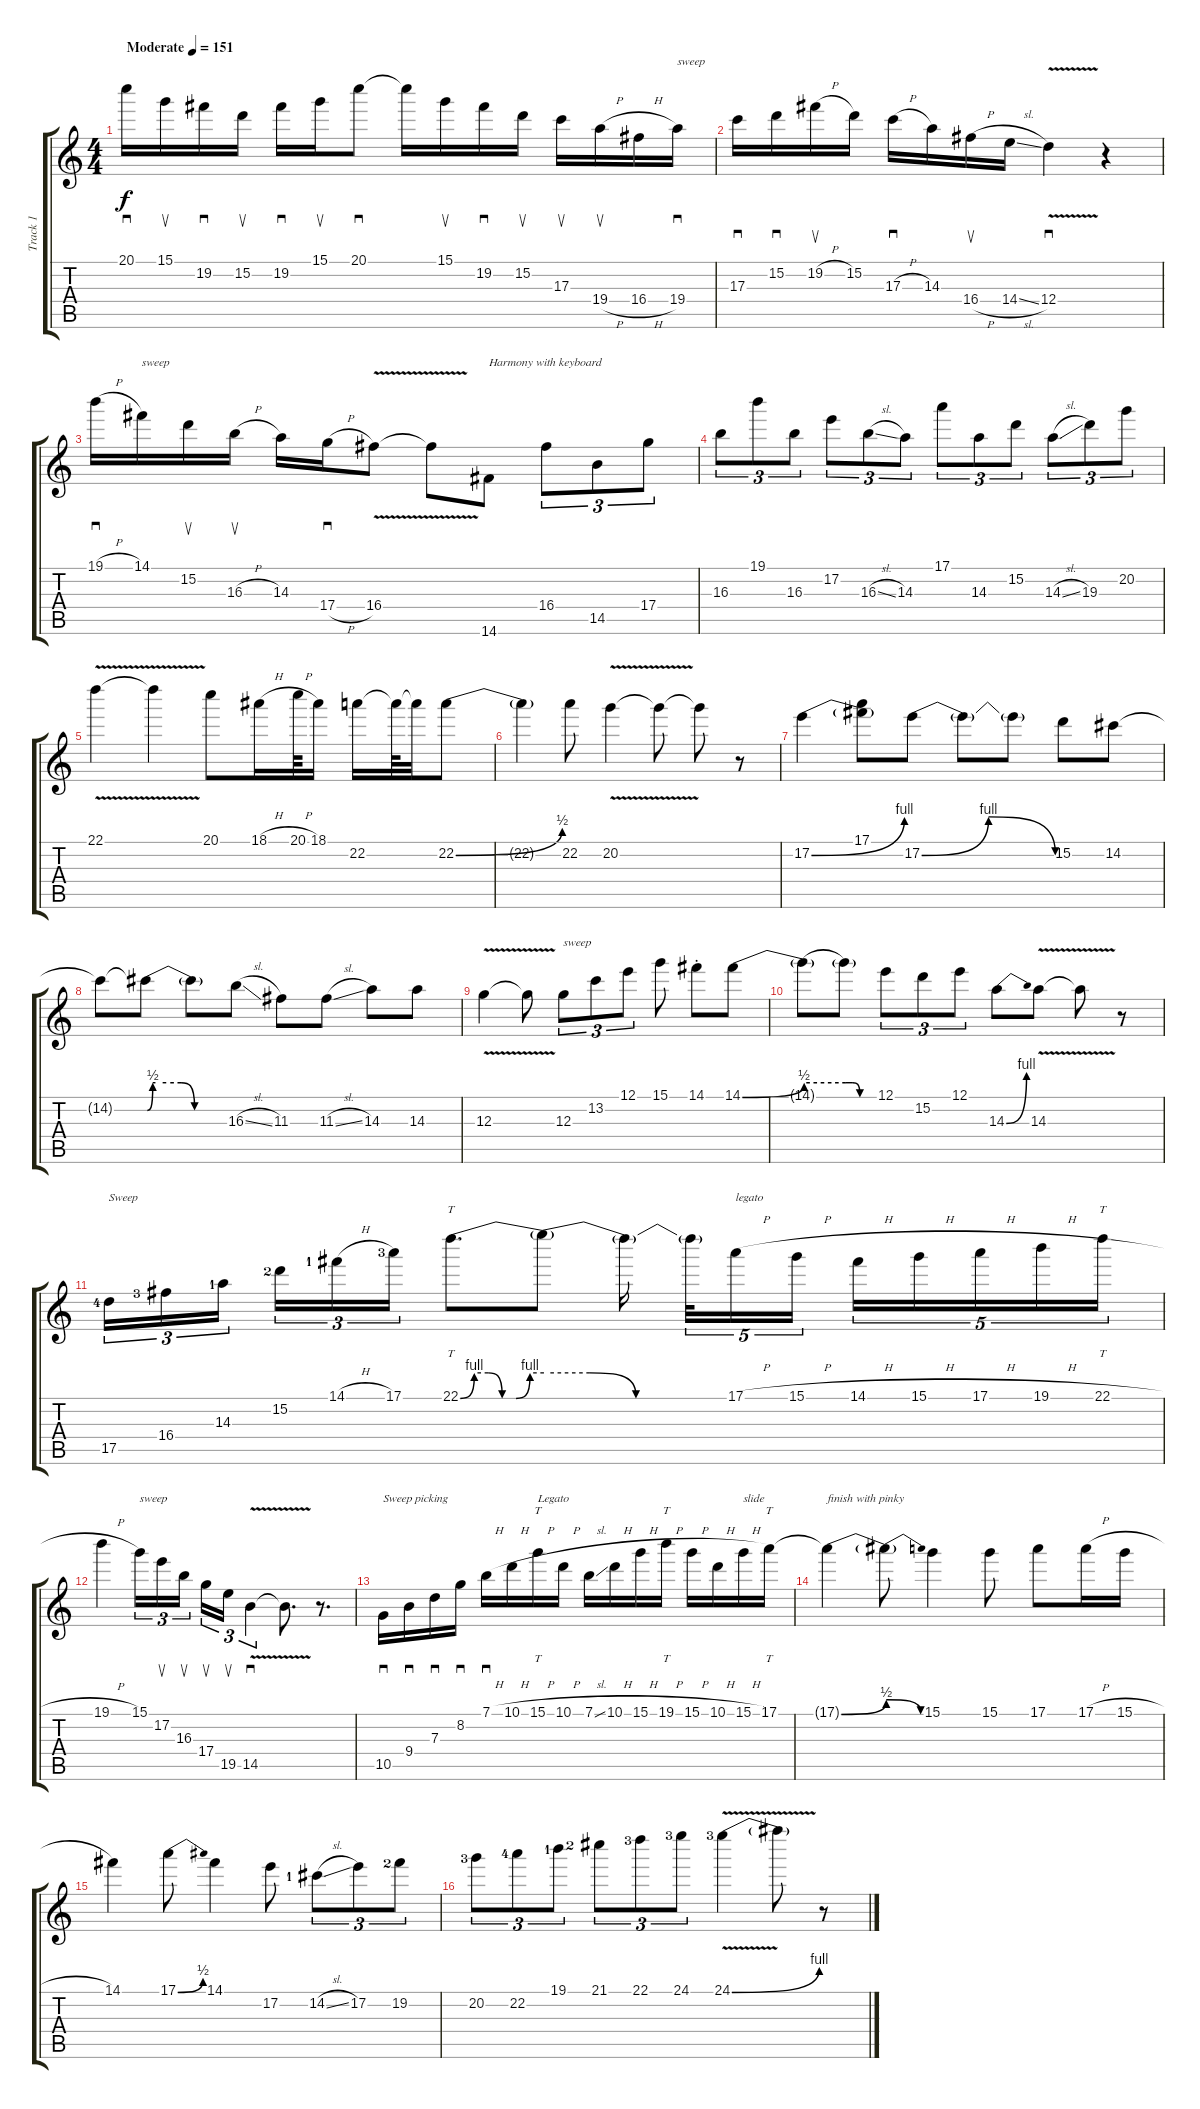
\track ("Track 1" "Track 1") {instrument distortionguitar}
\staff {score tabs}
\tuning (E4 B3 G3 D3 A2 E2) {hide}
\ts (4 4)
\tempo (151 "Moderate")
\clef g2
\ks c
20.1.16{sd dy f instrument distortionguitar} 15.1.16{su} 19.2.16{sd} 15.2.16{su} 19.2.16{sd} 15.1.16{su} 20.1.8{sd} 20.1{t}.16 15.1.16{su} 19.2.16{sd} 15.2.16{su} 17.3.16{su} 19.4{h}.16{su} 16.4{h}.16 19.4.16{sd txt "sweep"} |
17.3.16{sd} 15.2.16{sd} 19.2{h}.16{su} 15.2.16 17.3{h}.16{sd} 14.3.16 16.4{h}.16{su} 14.4{sl}.16 12.4{v}.4{sd} r.4 |
19.1{h}.16{sd} 14.1.16{txt "sweep"} 15.2.16{su} 16.3{h}.16{su} 14.3.16 17.4{h}.16{sd} 16.4{v}.8 16.4{t}.8 14.6.8{txt "Harmony with keyboard"} 16.4.8{tu (3 2)} 14.5.8{tu (3 2)} 17.4.8{tu (3 2)} |
16.3.8{tu (3 2)} 19.1.8{tu (3 2)} 16.3.8{tu (3 2)} 17.2.8{tu (3 2)} 16.3{sl}.8{tu (3 2)} 14.3.8{tu (3 2)} 17.1.8{tu (3 2)} 14.3.8{tu (3 2)} 15.2.8{tu (3 2)} 14.3{sl}.8{tu (3 2)} 19.3.8{tu (3 2)} 20.2.8{tu (3 2)} |
22.1{v}.4 22.1{t}.4 20.1.8 18.1{h}.16 20.1{h}.64 18.1.16 22.2.16 22.2{t}.64 22.2{t}.32 22.2{be (bend 0 0 60 2)}.8 |
22.2{t}.4 22.2.8 20.2{v}.4 20.2{t}.8 20.2{t}.8 r.8 |
17.2{be (bend 0 0 60 4)}.4 (17.1 17.2{t}).8 17.2{be (bendrelease 0 0 20 4 30 4 60 0)}.8 17.2{t}.8 17.2{t}.8 15.2.8 14.2.8 |
14.2{t}.8 14.2{be (custom 0 0 4 2 6 2 14 2 25 2 35 0 50 0 60 0) t}.8 14.2{t}.8 16.3{sl}.8 11.3.8 11.3{sl}.8 14.3.8 14.3.8 |
12.3{v}.4 12.3{t}.8 12.3.8{tu (3 2) txt "sweep"} 13.2.8{tu (3 2)} 12.1.8{tu (3 2)} 15.1.8 14.1{st}.8 14.1{be (bend 0 0 60 2)}.8 |
14.1{be (hold 0 2 60 2) t}.8 14.1{be (custom 0 2 15 2 30 0 60 0) t}.8 12.1.8{tu (3 2)} 15.2.8{tu (3 2)} 12.1.8{tu (3 2)} 14.3{be (bend 0 0 60 4)}.8 14.3{v}.8 14.3{t}.8 r.8 |
17.5{lf 5}.16{tu (3 2) txt "Sweep"} 16.4{lf 4}.16{tu (3 2)} 14.3{lf 2}.16{tu (3 2) beam splitsecondary} 15.2{lf 3}.16{tu (3 2)} 14.1{h lf 2}.16{tu (3 2)} 17.1{lf 4}.16{tu (3 2)} 22.1{be (custom 0 0 10 4 20 4 30 0 40 0 50 4 60 4)}.8{tt d} 22.1{be (custom 0 4 15 4 30 0 60 0) t}.8 22.1{t}.16{beam splitsecondary} 22.1{t}.32{tu (5 4)} 17.1{h}.16{tu (5 4) txt "legato"} 15.1{h}.16{tu (5 4)} 14.1{h}.16{tu (5 4)} 15.1{h}.16{tu (5 4)} 17.1{h}.16{tu (5 4)} 19.1{h}.16{tu (5 4)} 22.1{h}.16{tt tu (5 4)} |
19.1{h}.4 15.1.16{tu (3 2) txt "sweep"} 17.2.16{su tu (3 2)} 16.3.16{su tu (3 2) beam splitsecondary} 17.4.16{su tu (3 2)} 19.5.16{su tu (3 2)} 14.5{v}.4{sd tu (3 2)} 14.5{t}.8{d} r.8{d} |
10.5.16{sd txt "Sweep picking"} 9.4.16{sd} 7.3.16{sd} 8.2.16{sd} 7.1{h}.16{sd} 10.1{h}.16 15.1{h}.16{tt txt "Legato"} 10.1{h}.16 7.1{sl}.16 10.1{h}.16 15.1{h}.16 19.1{h}.16{tt} 15.1{h}.16 10.1{h}.16 15.1{h}.16{txt "slide"} 17.1.16{tt} |
17.1{be (bend 0 0 60 2) t}.4{txt "finish with pinky"} 17.1{be (release 0 2 60 0) t}.8 15.1.4 15.1.8 17.1.8 17.1{h}.16 15.1{h}.16 |
14.1.4 17.1{be (bend 0 0 60 2)}.8 14.1.4 17.2.8 14.2{sl lf 2}.8{tu (3 2)} 17.2.8{tu (3 2)} 19.2{lf 3}.8{tu (3 2)} |
20.2{lf 4}.8{tu (3 2)} 22.2{lf 5}.8{tu (3 2)} 19.1{lf 2}.8{tu (3 2)} 21.1{lf 3}.8{tu (3 2)} 22.1{lf 4}.8{tu (3 2)} 24.1{lf 4}.8{tu (3 2)} 24.1{be (bend 0 0 60 4) v lf 4}.4 24.1{t}.8 r.8
